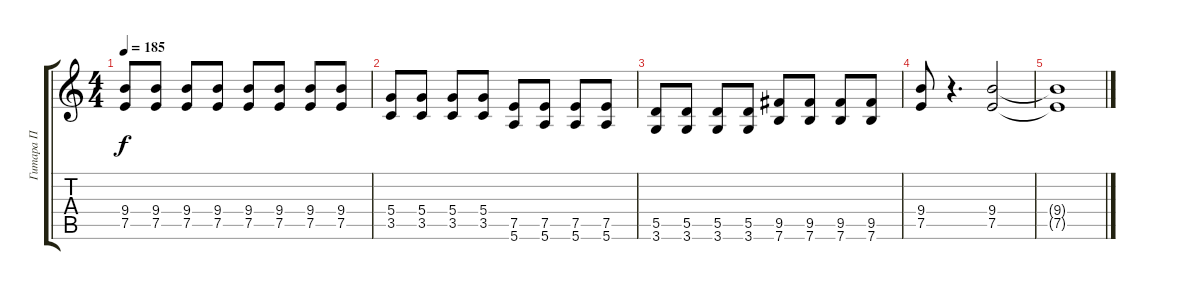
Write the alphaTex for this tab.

\track ("Гитара П" "Гитара П") {instrument overdrivenguitar}
\staff {score tabs}
\tuning (E4 B3 G3 D3 A2 E2) {hide}
\ts (4 4)
\tempo 185
\clef g2
\ks c
(9.4 7.5).8{dy f} (9.4 7.5).8 (9.4 7.5).8 (9.4 7.5).8 (9.4 7.5).8 (9.4 7.5).8 (9.4 7.5).8 (9.4 7.5).8 |
(5.4 3.5).8 (5.4 3.5).8 (5.4 3.5).8 (5.4 3.5).8 (7.5 5.6).8 (7.5 5.6).8 (7.5 5.6).8 (7.5 5.6).8 |
(5.5 3.6).8 (5.5 3.6).8 (5.5 3.6).8 (5.5 3.6).8 (9.5 7.6).8 (9.5 7.6).8 (9.5 7.6).8 (9.5 7.6).8 |
(9.4 7.5).8 r.4{d} (9.4 7.5).2 |
(9.4{t} 7.5{t}).1
